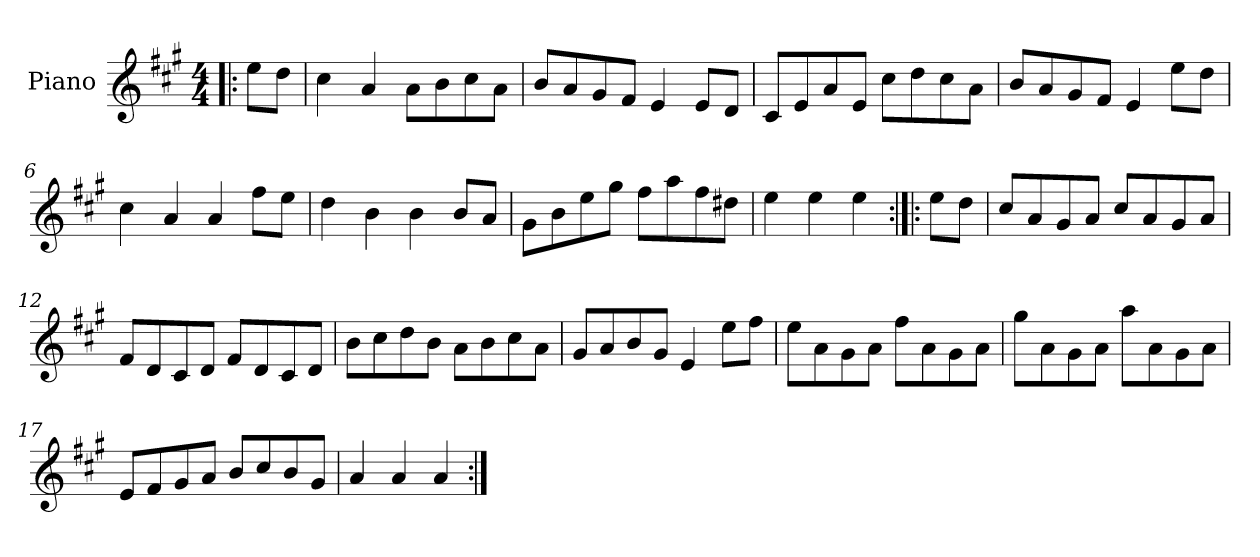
**kern
*part1
*staff1
*I"Piano
*I'Pno
*clefG2
*k[f#c#g#]
*A:
*M4/4
=1!|:
8ee\L
8dd\J
=2
4cc#\
4a/
8a\L
8b\
8cc#\
8a\J
=3
8b/L
8a/
8g#/
8f#/J
4e/
8e/L
8d/J
=4
8c#/L
8e/
8a/
8e/J
8cc#\L
8dd\
8cc#\
8a\J
=5
8b/L
8a/
8g#/
8f#/J
4e/
8ee\L
8dd\J
!!LO:LB:g=z
=6
4cc#\
4a/
4a/
8ff#\L
8ee\J
=7
4dd\
4b\
4b\
8b/L
8a/J
=8
8g#\L
8b\
8ee\
8gg#\J
8ff#\L
8aa\
8ff#\
8dd#X\J
=9
4ee\
4ee\
4ee\
=10:|!|:
8ee\L
8dd\J
=11
8cc#/L
8a/
8g#/
8a/J
8cc#/L
8a/
8g#/
8a/J
!!LO:LB:g=z
=12
8f#/L
8d/
8c#/
8d/J
8f#/L
8d/
8c#/
8d/J
=13
8b\L
8cc#\
8dd\
8b\J
8a\L
8b\
8cc#\
8a\J
=14
8g#/L
8a/
8b/
8g#/J
4e/
8ee\L
8ff#\J
=15
8ee\L
8a\
8g#\
8a\J
8ff#\L
8a\
8g#\
8a\J
!!LO:LB:g=z
=16
8gg#\L
8a\
8g#\
8a\J
8aa\L
8a\
8g#\
8a\J
=17
8e/L
8f#/
8g#/
8a/J
8b/L
8cc#/
8b/
8g#/J
=18
4a/
4a/
4a/
=:|!
*-
